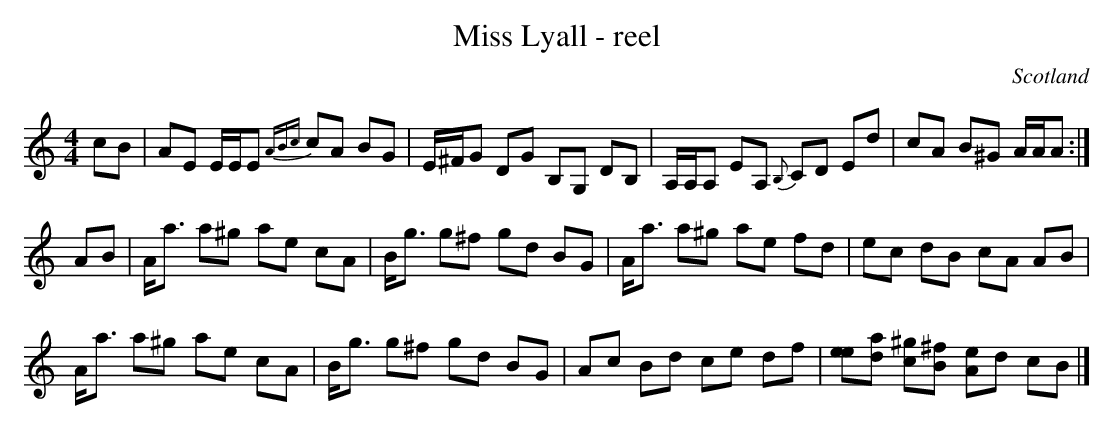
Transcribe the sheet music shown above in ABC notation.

X:1
T:Miss Lyall - reel
M:4/4
O:Scotland
K:A minor
cB|\
AE E/E/E {ABc}cA BG|E/^F/G DG B,G, DB,|\
A,/A,/A, EA, {B,}CD Ed|cA B^G A/A/A :|
AB|\
A<a a^g ae cA|B<g g^f gd BG|\
A<a a^g ae fd|ec dB cA AB|
A<a a^g ae cA|B<g g^f gd BG|\
Ac Bd ce df|[ee][ad] [^gc][^fB] [eA]d cB|]
